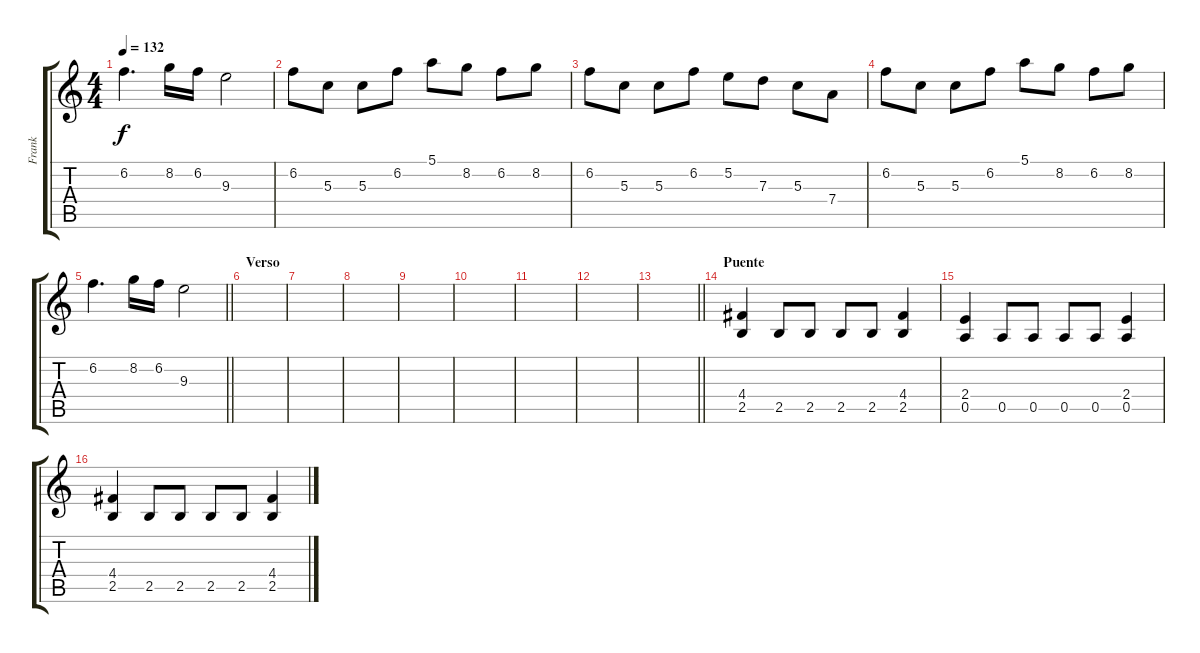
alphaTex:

\track ("Frank" "Frank") {instrument distortionguitar}
\staff {score tabs}
\tuning (E4 B3 G3 D3 A2 E2) {hide}
\ts (4 4)
\tempo 132
\clef g2
\ks c
6.2.4{d dy f} 8.2.16 6.2.16 9.3.2 |
6.2.8 5.3.8 5.3.8 6.2.8 5.1.8 8.2.8 6.2.8 8.2.8 |
6.2.8 5.3.8 5.3.8 6.2.8 5.2.8 7.3.8 5.3.8 7.4.8 |
6.2.8 5.3.8 5.3.8 6.2.8 5.1.8 8.2.8 6.2.8 8.2.8 |
\barLineRight lightlight
6.2.4{d} 8.2.16 6.2.16 9.3.2 |
\section ("" "Verso")
|
|
|
|
|
|
|
\barLineRight lightlight
|
\section ("" "Puente")
(4.4 2.5).4 2.5.8 2.5.8 2.5.8 2.5.8 (4.4 2.5).4 |
(2.4 0.5).4 0.5.8 0.5.8 0.5.8 0.5.8 (2.4 0.5).4 |
(4.4 2.5).4 2.5.8 2.5.8 2.5.8 2.5.8 (4.4 2.5).4
